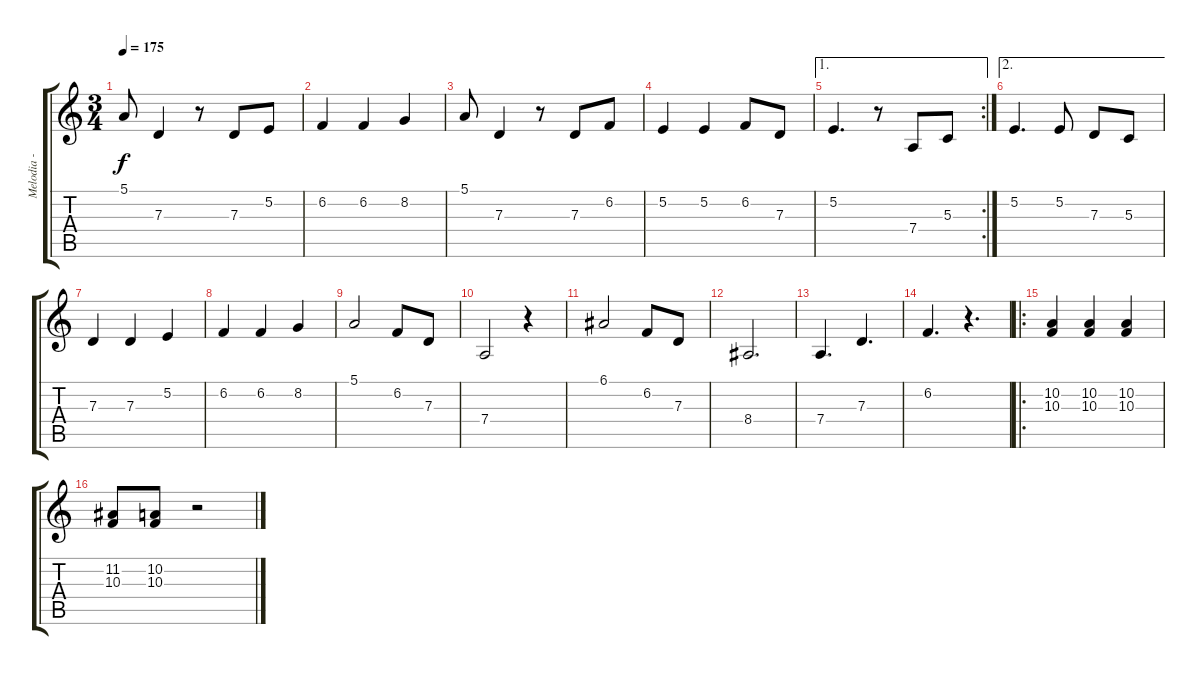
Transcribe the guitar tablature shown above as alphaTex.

\track ("Melodia - Piraci z Karaibów" "Melodia - ") {instrument accordion}
\staff {score tabs}
\tuning (E4 B3 G3 D3 A2 D2) {hide}
\ts (3 4)
\tempo 175
\clef g2
\ks c
5.1.8{dy f} 7.3.4 r.8 7.3.8 5.2.8 |
6.2.4 6.2.4 8.2.4 |
5.1.8 7.3.4 r.8 7.3.8 6.2.8 |
5.2.4 5.2.4 6.2.8 7.3.8 |
\ae 1
\rc 2
5.2.4{d} r.8 7.4.8 5.3.8 |
\ae 2
5.2.4{d} 5.2.8 7.3.8 5.3.8 |
7.3.4 7.3.4 5.2.4 |
6.2.4 6.2.4 8.2.4 |
5.1.2 6.2.8 7.3.8 |
7.4.2 r.4 |
6.1.2 6.2.8 7.3.8 |
8.4.2{d} |
7.4.4{d} 7.3.4{d} |
6.2.4{d} r.4{d} |
\ro
(10.2 10.3).4 (10.2 10.3).4 (10.2 10.3).4 |
(11.2 10.3).8 (10.2 10.3).8 r.2
